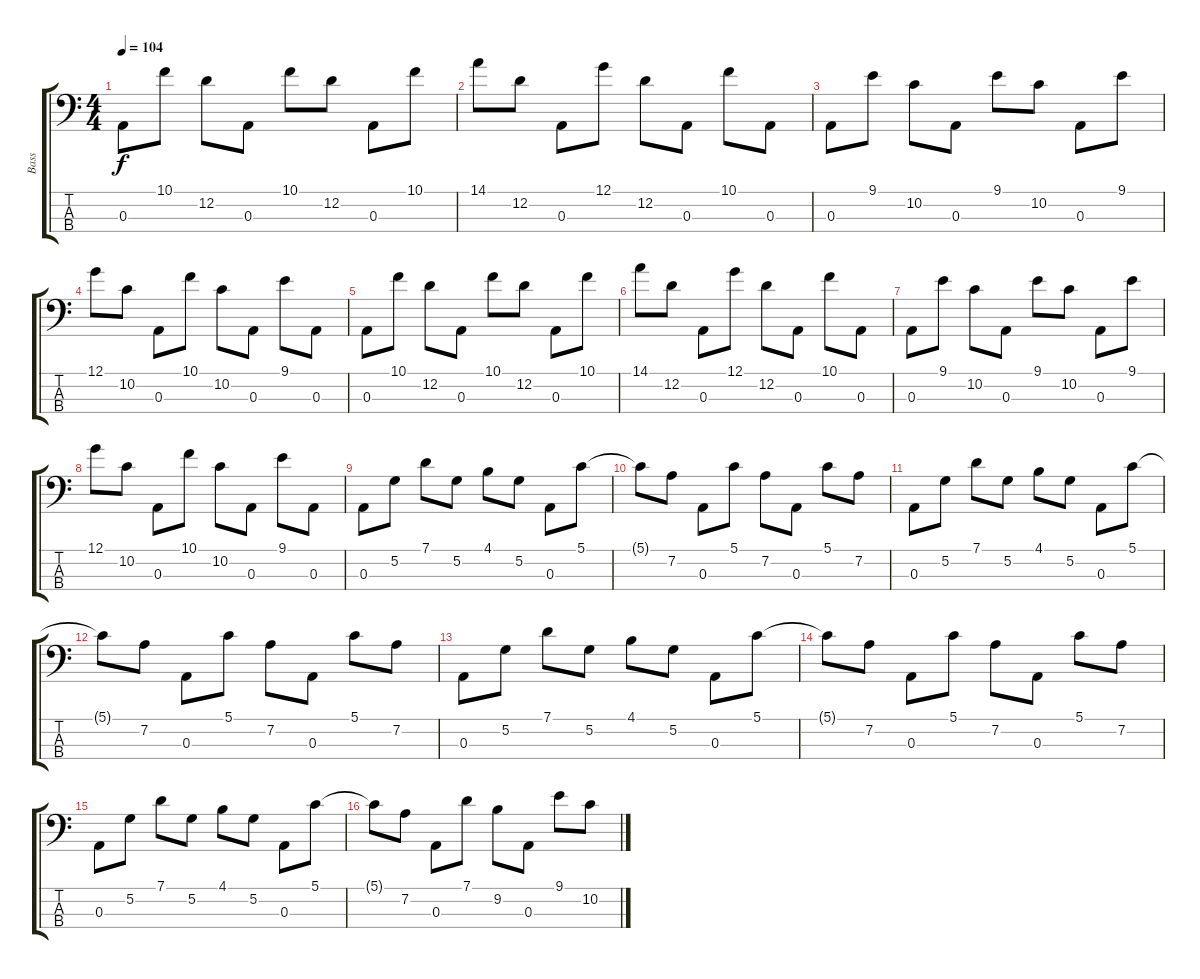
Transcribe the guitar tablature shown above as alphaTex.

\track ("Bass" "Bass") {instrument electricbasspick}
\staff {score tabs}
\tuning (G2 D2 A1 E1) {hide}
\ts (4 4)
\tempo 104
\clef f4
\ks c
0.3.8{dy f} 10.1.8 12.2.8 0.3.8 10.1.8 12.2.8 0.3.8 10.1.8 |
14.1.8 12.2.8 0.3.8 12.1.8 12.2.8 0.3.8 10.1.8 0.3.8 |
0.3.8 9.1.8 10.2.8 0.3.8 9.1.8 10.2.8 0.3.8 9.1.8 |
12.1.8 10.2.8 0.3.8 10.1.8 10.2.8 0.3.8 9.1.8 0.3.8 |
0.3.8 10.1.8 12.2.8 0.3.8 10.1.8 12.2.8 0.3.8 10.1.8 |
14.1.8 12.2.8 0.3.8 12.1.8 12.2.8 0.3.8 10.1.8 0.3.8 |
0.3.8 9.1.8 10.2.8 0.3.8 9.1.8 10.2.8 0.3.8 9.1.8 |
12.1.8 10.2.8 0.3.8 10.1.8 10.2.8 0.3.8 9.1.8 0.3.8 |
0.3.8 5.2.8 7.1.8 5.2.8 4.1.8 5.2.8 0.3.8 5.1.8 |
5.1{t}.8 7.2.8 0.3.8 5.1.8 7.2.8 0.3.8 5.1.8 7.2.8 |
0.3.8 5.2.8 7.1.8 5.2.8 4.1.8 5.2.8 0.3.8 5.1.8 |
5.1{t}.8 7.2.8 0.3.8 5.1.8 7.2.8 0.3.8 5.1.8 7.2.8 |
0.3.8 5.2.8 7.1.8 5.2.8 4.1.8 5.2.8 0.3.8 5.1.8 |
5.1{t}.8 7.2.8 0.3.8 5.1.8 7.2.8 0.3.8 5.1.8 7.2.8 |
0.3.8 5.2.8 7.1.8 5.2.8 4.1.8 5.2.8 0.3.8 5.1.8 |
5.1{t}.8 7.2.8 0.3.8 7.1.8 9.2.8 0.3.8 9.1.8 10.2.8
